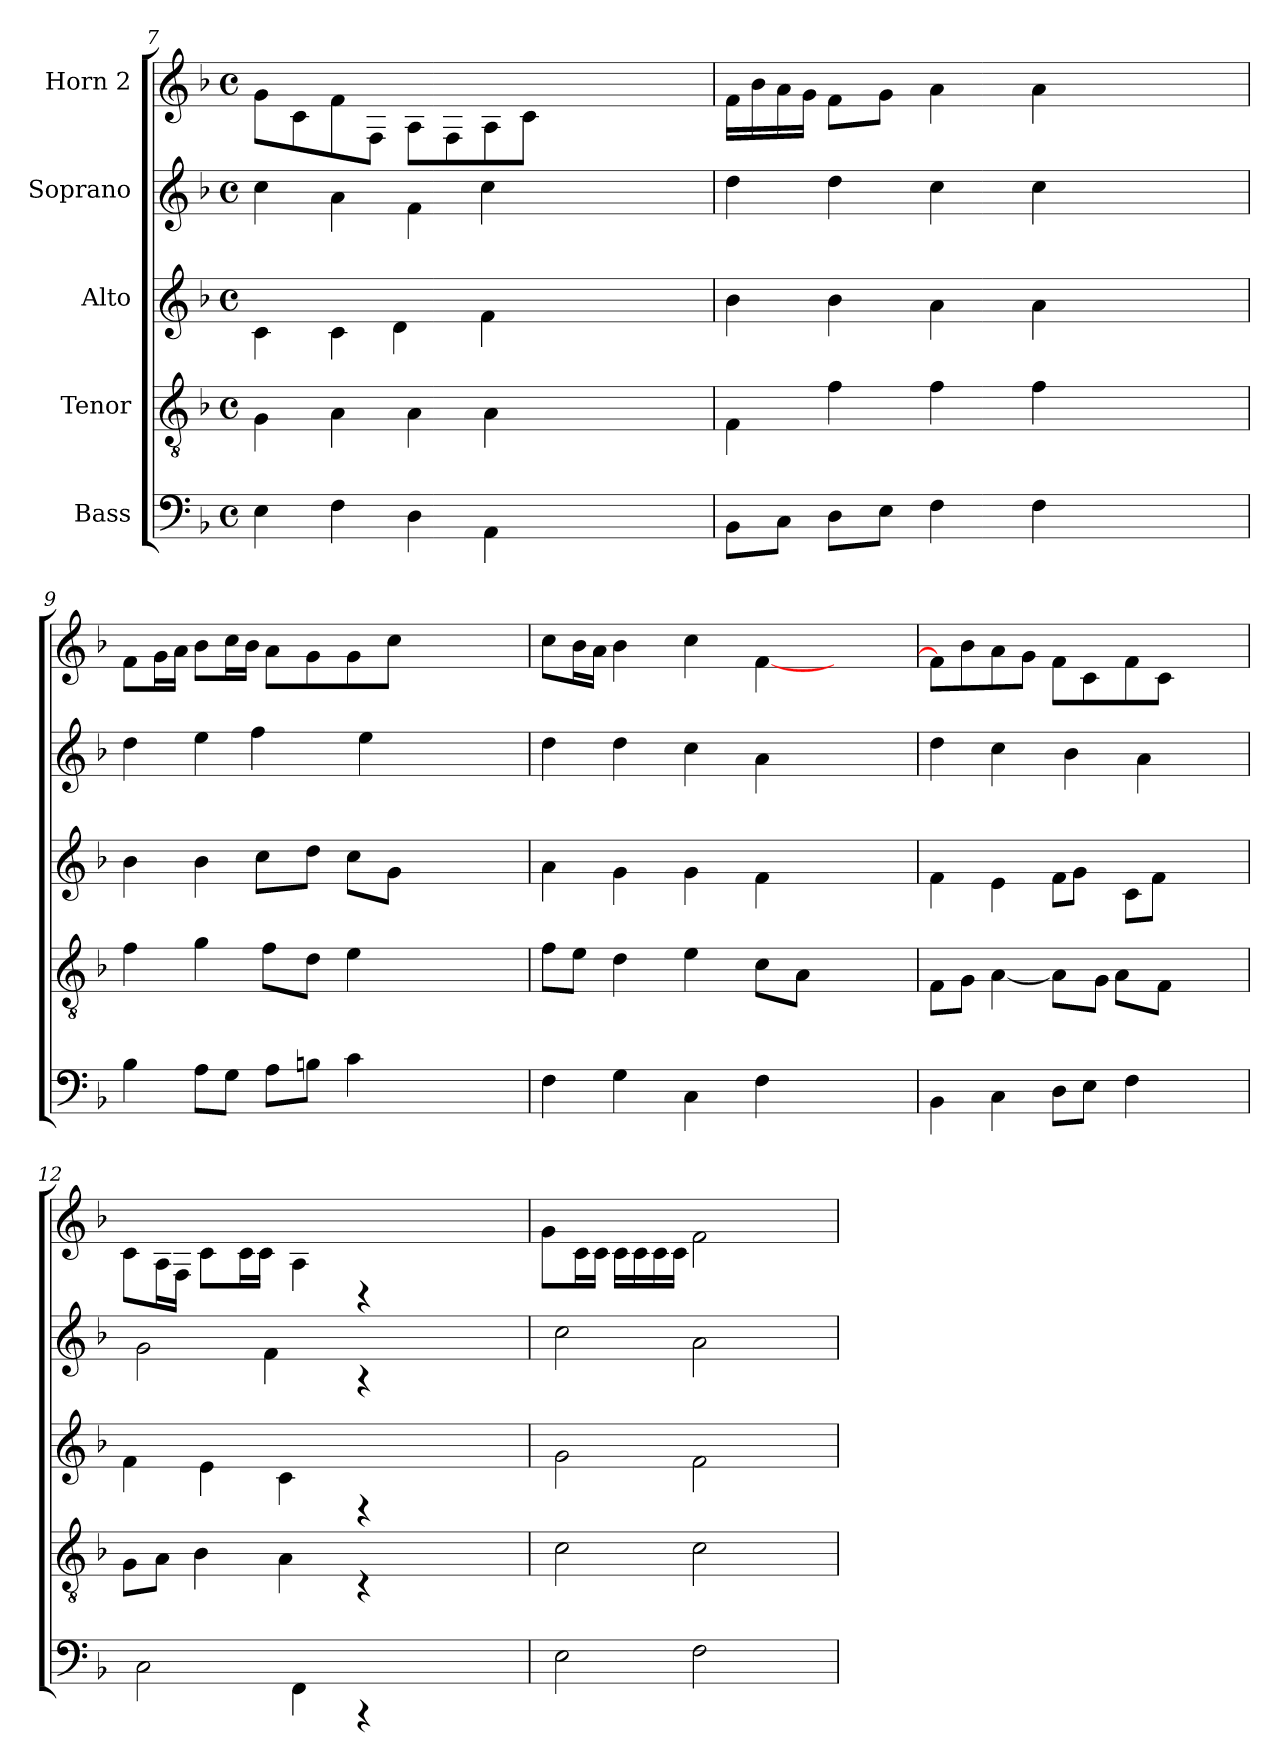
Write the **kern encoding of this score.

**kern	**text	**kern	**text	**kern	**text	**kern	**text	**kern	**text
*part5	*part5	*part4	*part4	*part3	*part3	*part2	*part2	*part1	*part1
*staff5	*staff5	*staff4	*staff4	*staff3	*staff3	*staff2	*staff2	*staff1	*staff1
*I"Bass	*	*I"Tenor	*	*I"Alto	*	*I"Soprano	*	*I"Horn 2	*
*clefF4	*	*clefGv2	*	*clefG2	*	*clefG2	*	*clefG2	*
*k[b-]	*	*k[b-]	*	*k[b-]	*	*k[b-]	*	*k[b-]	*
*F:	*	*F:	*	*F:	*	*F:	*	*F:	*
*M4/4	*	*M4/4	*	*M4/4	*	*M4/4	*	*M4/4	*
*met(c)	*	*met(c)	*	*met(c)	*	*met(c)	*	*met(c)	*
=7	=7	=7	=7	=7	=7	=7	=7	=7	=7
*^	*	*	*	*	*	*	*	*	*
*	*	*	*^	*	*	*	*	*	*	*
*	*	*	*	*	*	*^	*	*	*	*	*
*	*	*	*	*	*	*	*	*	*^	*	*	*
*	*	*	*	*	*	*	*	*	*	*	*	*^	*
8Eyy	4E\	.	8Gyy	4G\	.	8cyy	4c\	.	8ccyy	4cc\	.	8gJyy	8g\L	.
8Eyy	.	6	8Gyy	.	.	8cyy	.	.	8ccyy	.	.	8cJyy	8c\	.
8Fyy	4F\	.	8ryy	4A\	.	8ryy	4c\	.	8ryy	4a\	.	8fJyy	8f\	.
8Fyy	.	1	8Ayy	.	=3	8cyy	.	3	8ayy	.	6	8FJyy	8F\J	.
8Dyy	4D\	.	8Ayy	4A\	.	8cyy	4d\	.	8ayy	4f\	.	8AJyy	8A\L	.
8Dyy	.	3	8ryy	.	.	8ryy	.	.	8ryy	.	.	8FJyy	8F\	.
8AAyy	4AA\	.	8Ayy	4A\	.	8dyy	4f\	.	8fyy	4cc\	.	8AJyy	8A\	.
8AAyy	.	10	8Ayy	.	.	8dyy	.	.	8fyy	.	.	8cJyy	8c\J	.
2ryy	2ryy	.	8ryy	2ryy	.	8ryy	2ryy	.	8ryy	2ryy	.	2ryy	2ryy	.
.	.	.	8Ayy	.	8	8fyy	.	6	8ccyy	.	↗5	.	.	.
.	.	.	8Ayy	.	.	8fyy	.	.	8ccyy	.	.	.	.	.
.	.	.	8ryy	.	.	8ryy	.	.	8ryy	.	.	.	.	.
=8	=8	=8	=8	=8	=8	=8	=8	=8	=8	=8	=8	=8	=8	=8
16BB-Jyy	8BB-\L	.	16Fyy	4F\	.	16b-yy	4b-\	.	16ddyy	4dd\	.	16fJLyy	16f\LL	.
16BB-yy	.	8	16Fyy	.	.	16b-yy	.	.	16ddyy	.	.	16b-Jyy	16b-\	.
16CJyy	8C\J	.	16Cyy	.	.	16b-yy	.	.	16ddyy	.	.	16aJyy	16a\	.
16Cyy	.	5	16ryy	.	.	16b-yy	.	.	16ddyy	.	.	16gJJyy	16g\JJ	.
8DJyy	8D\L	.	16Cyy	4f\	.	8.ryy	4b-\	.	8.ryy	4dd\	.	8fJyy	8f\L	.
.	.	.	16ryy	.	.	.	.	.	.	.	.	.	.	.
8EJyy	8E\J	.	8fyy	.	↗10	.	.	.	.	.	.	8gJyy	8g\J	.
.	.	.	.	.	.	8b-yy	.	4	8ddyy	.	.	.	.	.
4Fyy	4F\	.	8fyy	4f\	.	.	4a\	.	.	4cc\	.	4ayy	4a\	.
.	.	.	.	.	.	8b-yy	.	.	8ddyy	.	.	.	.	.
.	.	.	4fyy	.	8	.	.	.	.	.	.	.	.	.
.	.	.	.	.	.	8ryy	.	.	8ryy	.	.	.	.	.
4Fyy	4F\	.	.	4f\	.	.	4a\	.	.	4cc\	.	4ayy	4a\	.
.	.	.	.	.	.	4ayy	.	3	4ccyy	.	=3	.	.	.
.	.	.	4fyy	.	.	.	.	.	.	.	.	.	.	.
4ryy	4ryy	.	.	8.ryy	.	.	4ryy	.	.	4ryy	.	4ryy	4ryy	.
.	.	.	.	.	.	4ayy	.	.	4ccyy	.	.	.	.	.
.	.	.	8.ryy	.	.	.	.	.	.	.	.	.	.	.
.	.	.	.	8ryy	.	.	.	.	.	.	.	.	.	.
16ryy	16ryy	.	.	.	.	.	16ryy	.	.	16ryy	.	16ryy	16ryy	.
=9	=9	=9	=9	=9	=9	=9	=9	=9	=9	=9	=9	=9	=9	=9
8B-yy	4B-\	.	8fyy	4f\	.	8b-yy	4b-\	.	8ddyy	4dd\	.	8fJyy	8f\L	.
16gyy	.	6	16fyy	.	.	16b-yy	.	.	16ddyy	.	.	16gJLyy	16g\L	.
16gyy	.	7	16fyy	.	.	16b-yy	.	.	16ddyy	.	.	16aJJyy	16a\JJ	.
8AJyy	8A\L	.	8ryy	4g\	.	8ryy	4b-\	.	8ryy	4ee\	.	8b-Jyy	8b-\L	.
16GJyy	8G\J	.	8gyy	.	>7	8b-yy	.	3	8eeyy	.	4	16ccJLyy	16cc\L	.
16Gyy	.	10	.	.	.	.	.	.	.	.	.	16b-JJyy	16b-\JJ	.
8AJyy	8A\L	.	16Gyy	8f\L	.	16b-yy	8cc\L	.	16eeyy	4ff\	.	8aJyy	8a\L	.
.	.	.	16Gyy	.	8	16b-yy	.	.	16eeyy	.	.	.	.	.
8BJyy	8Bn\J	.	16ryy	8d\J	.	8ryy	8dd\J	.	8ryy	.	.	8gJyy	8g\	.
.	.	.	8fJyy	.	>6	.	.	.	.	.	.	.	.	.
8cyy	4c\	.	.	4e\	.	8ccJyy	8cc\L	.	8ffyy	4ee\	.	8gJyy	8g\	.
.	.	.	8dJyy	.	>3	.	.	.	.	.	.	.	.	.
8cyy	.	8	.	.	.	8ddJyy	8g\J	.	8ffyy	.	3	8ccJyy	8cc\J	.
.	.	.	8eyy	.	=3	.	.	.	.	.	.	.	.	.
4ryy	4ryy	.	.	4ryy	.	8ccJyy	16ryy	>6	8eeyy	16ryy	=3	4ryy	4ryy	.
.	.	.	8eyy	.	.	.	4ryy	.	.	4ryy	.	.	.	.
.	.	.	.	.	.	8gJyy	.	3	8eeyy	.	6	.	.	.
.	.	.	8ryy	.	.	.	.	.	.	.	.	.	.	.
16ryy	16ryy	.	.	16ryy	.	16ryy	.	.	16ryy	.	.	16ryy	16ryy	.
=10	=10	=10	=10	=10	=10	=10	=10	=10	=10	=10	=10	=10	=10	=10
8Fyy	4F\	.	8fJyy	8f\L	.	8ayy	4a\	.	8ddyy	4dd\	.	8ccJyy	8cc\L	.
16byy	.	4	16eyy	8e\J	.	16eyy	.	.	16ddyy	.	.	16bJLyy	16b\L	.
16byy	.	10	16eJyy	.	7	16eyy	.	4	16ddyy	.	.	16aJJyy	16a\JJ	.
4Gyy	4G\	.	16ryy	4d\	.	16ryy	4g\	.	8ryy	4dd\	.	4byy	4b\	.
.	.	.	4dyy	.	>5	4gyy	.	=4	.	.	.	.	.	.
.	.	.	.	.	.	.	.	.	4ddyy	.	5	.	.	.
4Cyy	4C\	.	.	4e\	.	.	4g\	.	.	4cc\	.	4ccyy	4cc\	.
.	.	.	4eyy	.	<10	4gyy	.	3	.	.	.	.	.	.
.	.	.	.	.	.	.	.	.	4ccyy	.	4	.	.	.
8Fyy	4F\	.	.	8c\L	.	.	4f\	.	.	4a\	.	[8fyy	[4f\	.
.	.	.	8cJyy	.	>5	8fyy	.	↘4	.	.	.	.	.	.
8Fyy	.	.	.	8A\J	.	.	.	.	8ayy	.	↘3	8fyy	.	.
.	.	.	8AJyy	.	3	8fyy	.	6	.	.	.	.	.	.
8ryy	8ryy	.	.	8.ryy	.	.	8.ryy	.	8ayy	4ryy	.	8ryy	8ryy	.
.	.	.	8.ryy	.	.	8.ryy	.	.	.	.	.	.	.	.
8ryy	8ryy	.	.	.	.	.	.	.	8ryy	.	.	8ryy	8ryy	.
.	.	.	.	16ryy	.	.	16ryy	.	.	.	.	.	.	.
=11	=11	=11	=11	=11	=11	=11	=11	=11	=11	=11	=11	=11	=11	=11
8BB-yy	4BB-\	.	8FJyy	8F\L	.	8fyy	4f\	.	8ddyy	4dd\	.	8fJyy]	8f\L]	.
8BB-yy	.	8	8GJyy	8G\J	.	8fyy	.	7	8ddyy	.	.	8b-Jyy	8b-\	.
8Cyy	4C\	.	[8Ayy	[4A\	.	8eyy	4e\	.	8ryy	4cc\	.	8aJyy	8a\	.
8Cyy	.	5	8Ayy	.	.	8eyy	.	.	8ccyy	.	=6	8gJyy	8g\J	.
8DJyy	8D\L	.	8ryy	8A\L]	.	8ryy	8f\L	.	8ccyy	4b-\	.	8fJyy	8f\L	.
8EJyy	8E\J	.	8AJyy]	8G\J	.	8fJyy	8g\J	.	8ryy	.	.	8cJyy	8c\	.
8Fyy	4F\	.	8GJyy	8A\L	.	8gJyy	8c\L	.	8b-yy	4a\	.	8fJyy	8f\	.
8Fyy	.	5	8AJyy	8F\J	.	8cJyy	8f\J	.	8b-yy	.	3	8cJyy	8c\J	.
4ryy	4ryy	.	8FJyy	8ryy	1	8fJyy	8ryy	<8	8ayy	4ryy	↘6	4ryy	4ryy	.
.	.	.	8ryy	8ryy	.	8ryy	8ryy	.	8ayy	.	3	.	.	.
=12	=12	=12	=12	=12	=12	=12	=12	=12	=12	=12	=12	=12	=12	=12
8Cyy	2C\	.	8GJyy	8G\L	.	8fyy	4f\	.	8gyy	2g\	.	8cJyy	8c\L	.
16Ayy	.	6	16Ayy	8A\J	.	16Ayy	.	.	16fyy	.	.	16AJLyy	16A\L	.
16Ayy	.	4	16Cyy	.	.	16Ayy	.	6	16fyy	.	.	16FJJyy	16F\JJ	.
8Ayy	.	8	16Cyy	4B-\	.	16ryy	4e\	.	16gyy	.	.	8cJyy	8c\L	.
.	.	.	16AJyy	.	6	8eyy	.	>4	16gyy	.	.	.	.	.
16cyy	.	.	16ryy	.	.	.	.	.	8ryy	.	.	16cJLyy	16c\L	.
16cyy	.	.	8B-yy	.	7	16eyy	.	.	.	.	.	16cJJyy	16c\JJ	.
2FFyy	4FF\	.	.	4A\	.	16eyy	4c\	.	8eyy	4f\	.	2Ayy	4A\	.
.	.	.	8ryy	.	.	8ryy	.	.	.	.	.	.	.	.
.	.	.	.	.	.	.	.	.	8ryy	.	.	.	.	.
.	.	.	2Ayy	.	↘10	2cyy	.	↘3	.	.	.	.	.	.
.	4r	.	.	4r	.	.	4r	.	2fyy	4r	↘4	.	4r	.
4ryy	4ryy	.	.	16ryy	.	.	16ryy	.	.	2ryy	.	4ryy	4ryy	.
.	.	.	.	4..ryy	.	.	4..ryy	.	.	.	.	.	.	.
.	.	.	4ryy	.	.	4ryy	.	.	.	.	.	.	.	.
4ryy	4ryy	.	.	.	.	.	.	.	4ryy	.	.	4ryy	4ryy	.
.	.	.	16ryy	.	.	16ryy	.	.	.	.	.	.	.	.
=13	=13	=13	=13	=13	=13	=13	=13	=13	=13	=13	=13	=13	=13	=13
8Eyy	2E\	.	8cyy	2c\	.	8gyy	2g\	.	8ccyy	2cc\	.	8gJyy	8g\L	.
16cyy	.	6	16cyy	.	.	16gyy	.	.	16ccyy	.	.	16cJLyy	16c\L	.
16cyy	.	.	16cyy	.	.	16gyy	.	.	16ccyy	.	.	16cJJyy	16c\JJ	.
16cyy	.	.	16cyy	.	.	16gyy	.	.	16ccyy	.	.	16cJLyy	16c\LL	.
16cyy	.	.	16cyy	.	.	16gyy	.	.	16ccyy	.	.	16cJyy	16c\	.
16cyy	.	.	16cyy	.	.	16gyy	.	.	16ccyy	.	.	16cJyy	16c\	.
16cyy	.	.	16cyy	.	.	16gyy	.	.	16ccyy	.	.	16cJJyy	16c\JJ	.
2Fyy	2F\	.	4.ryy	2c\	.	4.ryy	2f\	.	4.ryy	2a\	.	2fyy	2f\	.
.	.	.	2cyy	.	5	2fyy	.	4	2ayy	.	↘3	.	.	.
4.ryy	4.ryy	.	.	4.ryy	.	.	4.ryy	.	.	4.ryy	.	4.ryy	4.ryy	.
*v	*v	*	*	*	*	*v	*v	*	*v	*v	*	*v	*v	*
*	*	*v	*v	*	*	*	*	*	*	*
=	=	=	=	=	=	=	=	=	=
*-	*-	*-	*-	*-	*-	*-	*-	*-	*-
